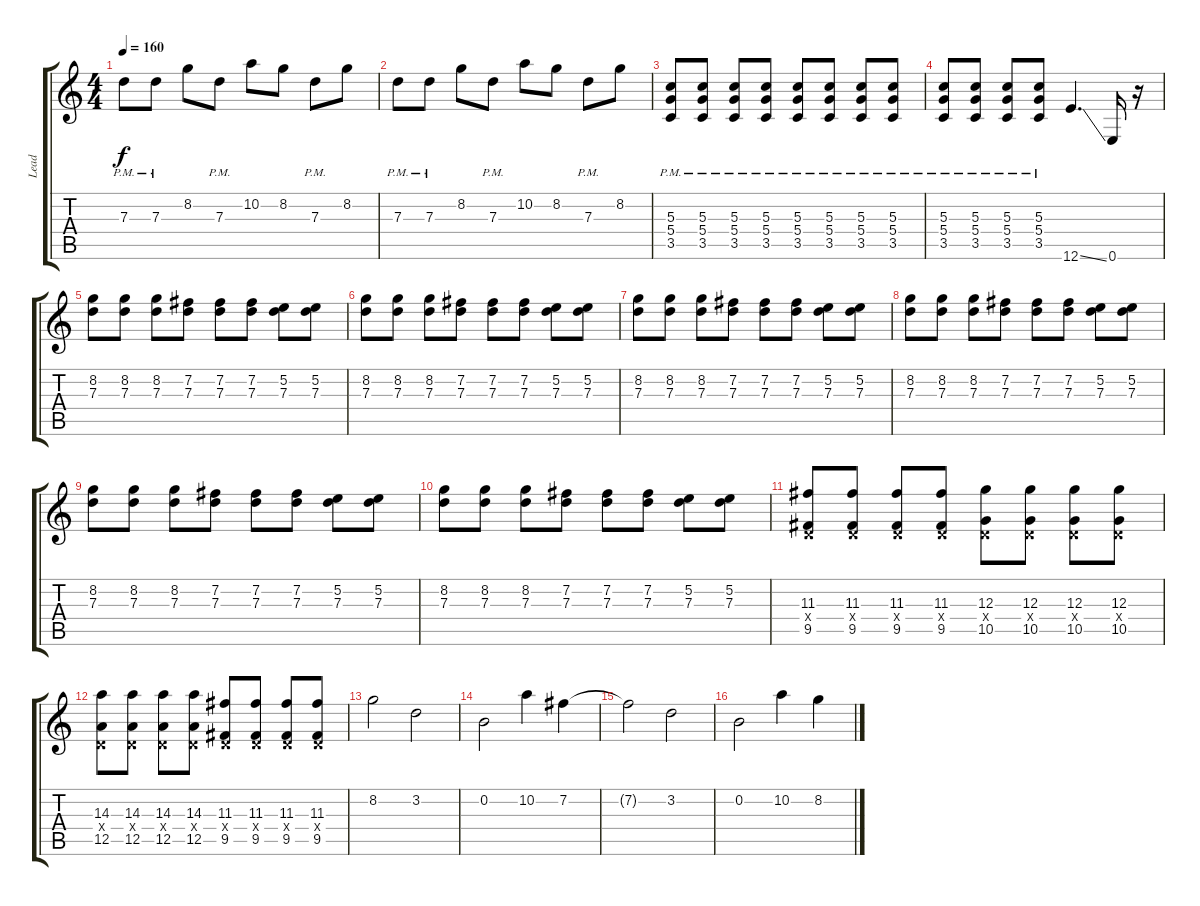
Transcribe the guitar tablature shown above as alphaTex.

\track ("Lead" "Lead") {instrument acousticguitarsteel}
\staff {score tabs}
\tuning (E4 B3 G3 D3 A2 E2) {hide}
\ts (4 4)
\tempo 160
\clef g2
\ks c
7.3{pm}.8{dy f} 7.3{pm}.8 8.2.8 7.3{pm}.8 10.2.8 8.2.8 7.3{pm}.8 8.2.8 |
7.3{pm}.8 7.3{pm}.8 8.2.8 7.3{pm}.8 10.2.8 8.2.8 7.3{pm}.8 8.2.8 |
(5.3{pm} 5.4 3.5{pm}).8 (5.3{pm} 5.4 3.5{pm}).8 (5.3{pm} 5.4{pm} 3.5{pm}).8 (5.3{pm} 5.4{pm} 3.5{pm}).8 (5.3{pm} 5.4{pm} 3.5{pm}).8 (5.3{pm} 5.4{pm} 3.5{pm}).8 (5.3{pm} 5.4{pm} 3.5{pm}).8 (5.3{pm} 5.4{pm} 3.5{pm}).8 |
(5.3{pm} 5.4 3.5{pm}).8 (5.3{pm} 5.4{pm} 3.5{pm}).8 (5.3{pm} 5.4{pm} 3.5{pm}).8 (5.3{pm} 5.4{pm} 3.5{pm}).8 12.6{ss}.4{d} 0.6.16 r.16 |
(8.2 7.3).8 (8.2 7.3).8 (8.2 7.3).8 (7.2 7.3).8 (7.2 7.3).8 (7.2 7.3).8 (5.2 7.3).8 (5.2 7.3).8 |
(8.2 7.3).8 (8.2 7.3).8 (8.2 7.3).8 (7.2 7.3).8 (7.2 7.3).8 (7.2 7.3).8 (5.2 7.3).8 (5.2 7.3).8 |
(8.2 7.3).8 (8.2 7.3).8 (8.2 7.3).8 (7.2 7.3).8 (7.2 7.3).8 (7.2 7.3).8 (5.2 7.3).8 (5.2 7.3).8 |
(8.2 7.3).8 (8.2 7.3).8 (8.2 7.3).8 (7.2 7.3).8 (7.2 7.3).8 (7.2 7.3).8 (5.2 7.3).8 (5.2 7.3).8 |
(8.2 7.3).8 (8.2 7.3).8 (8.2 7.3).8 (7.2 7.3).8 (7.2 7.3).8 (7.2 7.3).8 (5.2 7.3).8 (5.2 7.3).8 |
(8.2 7.3).8 (8.2 7.3).8 (8.2 7.3).8 (7.2 7.3).8 (7.2 7.3).8 (7.2 7.3).8 (5.2 7.3).8 (5.2 7.3).8 |
(11.3 0.4{x} 9.5).8 (11.3 0.4{x} 9.5).8 (11.3 0.4{x} 9.5).8 (11.3 0.4{x} 9.5).8 (12.3 0.4{x} 10.5).8 (12.3 0.4{x} 10.5).8 (12.3 0.4{x} 10.5).8 (12.3 0.4{x} 10.5).8 |
(14.3 0.4{x} 12.5).8 (14.3 0.4{x} 12.5).8 (14.3 0.4{x} 12.5).8 (14.3 0.4{x} 12.5).8 (11.3 0.4{x} 9.5).8 (11.3 0.4{x} 9.5).8 (11.3 0.4{x} 9.5).8 (11.3 0.4{x} 9.5).8 |
8.2.2 3.2.2 |
0.2.2 10.2.4 7.2.4 |
7.2{t}.2 3.2.2 |
0.2.2 10.2.4 8.2.4
